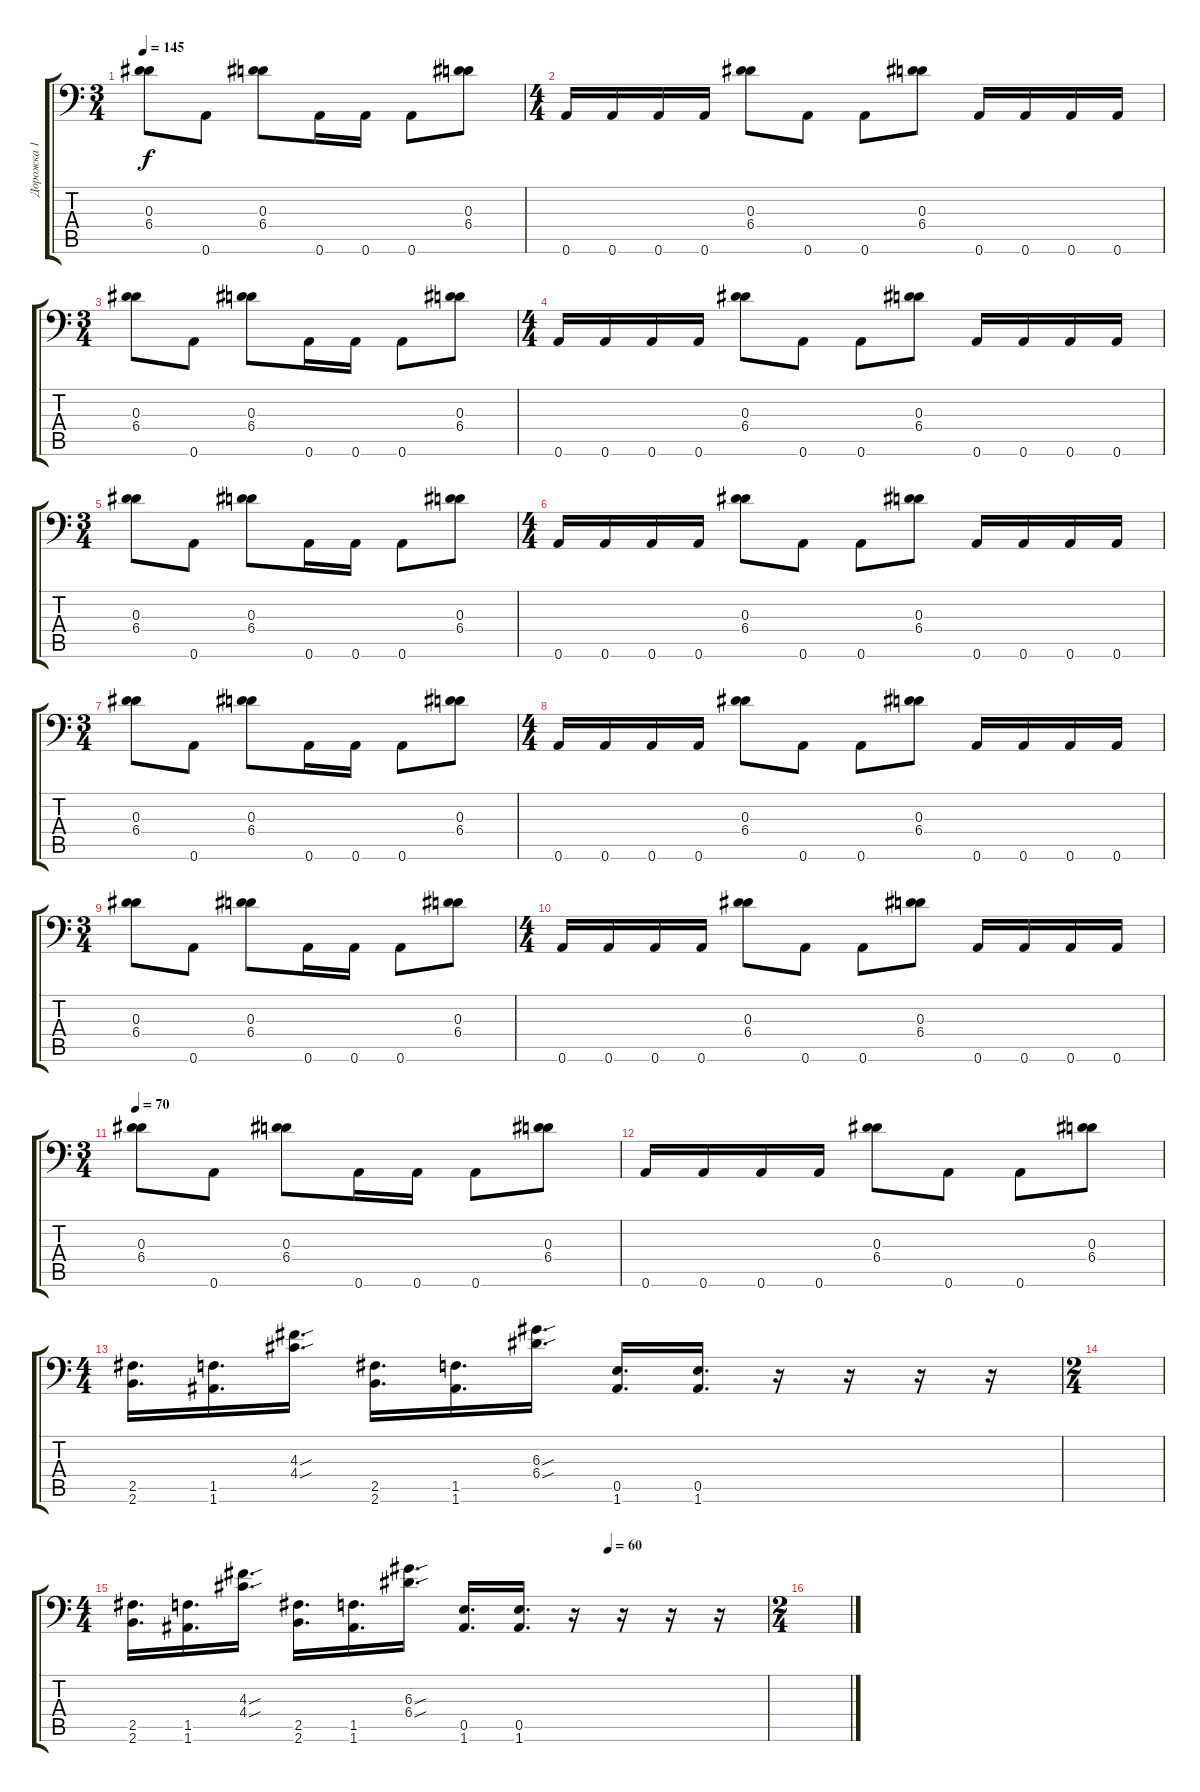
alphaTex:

\track ("Дорожка 1" "Дорожка 1") {instrument distortionguitar}
\staff {score tabs}
\tuning (B3 Gb3 D3 A2 E2 A1) {hide}
\ts (3 4)
\tempo 145
\clef f4
\ks c
(0.3 6.4).8{dy f} 0.6.8 (0.3 6.4).8 0.6.16 0.6.16 0.6.8 (0.3 6.4).8 |
\ts (4 4)
0.6.16 0.6.16 0.6.16 0.6.16 (0.3 6.4).8 0.6.8 0.6.8 (0.3 6.4).8 0.6.16 0.6.16 0.6.16 0.6.16 |
\ts (3 4)
(0.3 6.4).8 0.6.8 (0.3 6.4).8 0.6.16 0.6.16 0.6.8 (0.3 6.4).8 |
\ts (4 4)
0.6.16 0.6.16 0.6.16 0.6.16 (0.3 6.4).8 0.6.8 0.6.8 (0.3 6.4).8 0.6.16 0.6.16 0.6.16 0.6.16 |
\ts (3 4)
(0.3 6.4).8 0.6.8 (0.3 6.4).8 0.6.16 0.6.16 0.6.8 (0.3 6.4).8 |
\ts (4 4)
0.6.16 0.6.16 0.6.16 0.6.16 (0.3 6.4).8 0.6.8 0.6.8 (0.3 6.4).8 0.6.16 0.6.16 0.6.16 0.6.16 |
\ts (3 4)
(0.3 6.4).8 0.6.8 (0.3 6.4).8 0.6.16 0.6.16 0.6.8 (0.3 6.4).8 |
\ts (4 4)
0.6.16 0.6.16 0.6.16 0.6.16 (0.3 6.4).8 0.6.8 0.6.8 (0.3 6.4).8 0.6.16 0.6.16 0.6.16 0.6.16 |
\ts (3 4)
(0.3 6.4).8 0.6.8 (0.3 6.4).8 0.6.16 0.6.16 0.6.8 (0.3 6.4).8 |
\ts (4 4)
0.6.16 0.6.16 0.6.16 0.6.16 (0.3 6.4).8 0.6.8 0.6.8 (0.3 6.4).8 0.6.16 0.6.16 0.6.16 0.6.16 |
\ts (3 4)
\tempo 70
(0.3 6.4).8 0.6.8 (0.3 6.4).8 0.6.16 0.6.16 0.6.8 (0.3 6.4).8 |
0.6.16 0.6.16 0.6.16 0.6.16 (0.3 6.4).8 0.6.8 0.6.8 (0.3 6.4).8 |
\ts (4 4)
(2.5 2.6).16{d} (1.5 1.6).16{d} (4.3{sou} 4.4{sou}).16{d} (2.5 2.6).16{d} (1.5 1.6).16{d} (6.3{sou} 6.4{sou}).16{d} (0.5 1.6).16{d} (0.5 1.6).16{d} r.16 r.16 r.16 r.16 |
\ts (2 4)
|
\ts (4 4)
\tempo (60 0.75)
(2.5 2.6).16{d} (1.5 1.6).16{d} (4.3{sou} 4.4{sou}).16{d} (2.5 2.6).16{d} (1.5 1.6).16{d} (6.3{sou} 6.4{sou}).16{d} (0.5 1.6).16{d} (0.5 1.6).16{d} r.16 r.16 r.16 r.16 |
\ts (2 4)
